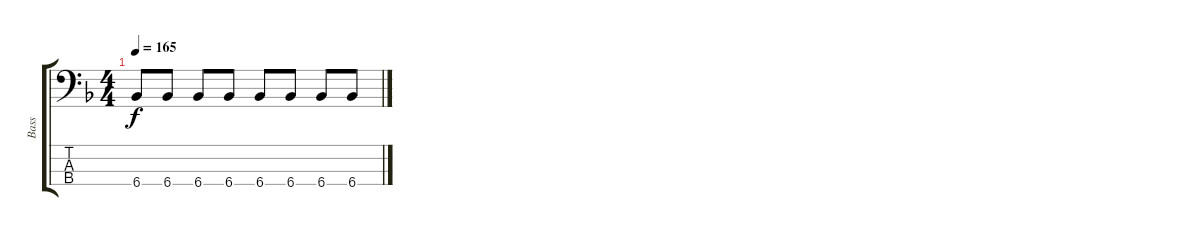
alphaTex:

\track ("Bass" "Bass") {instrument electricbasspick}
\staff {score tabs}
\tuning (G2 D2 A1 E1) {hide}
\ts (4 4)
\tempo 165
\clef f4
\ks f
6.4.8{dy f} 6.4.8 6.4.8 6.4.8 6.4.8 6.4.8 6.4.8 6.4.8
